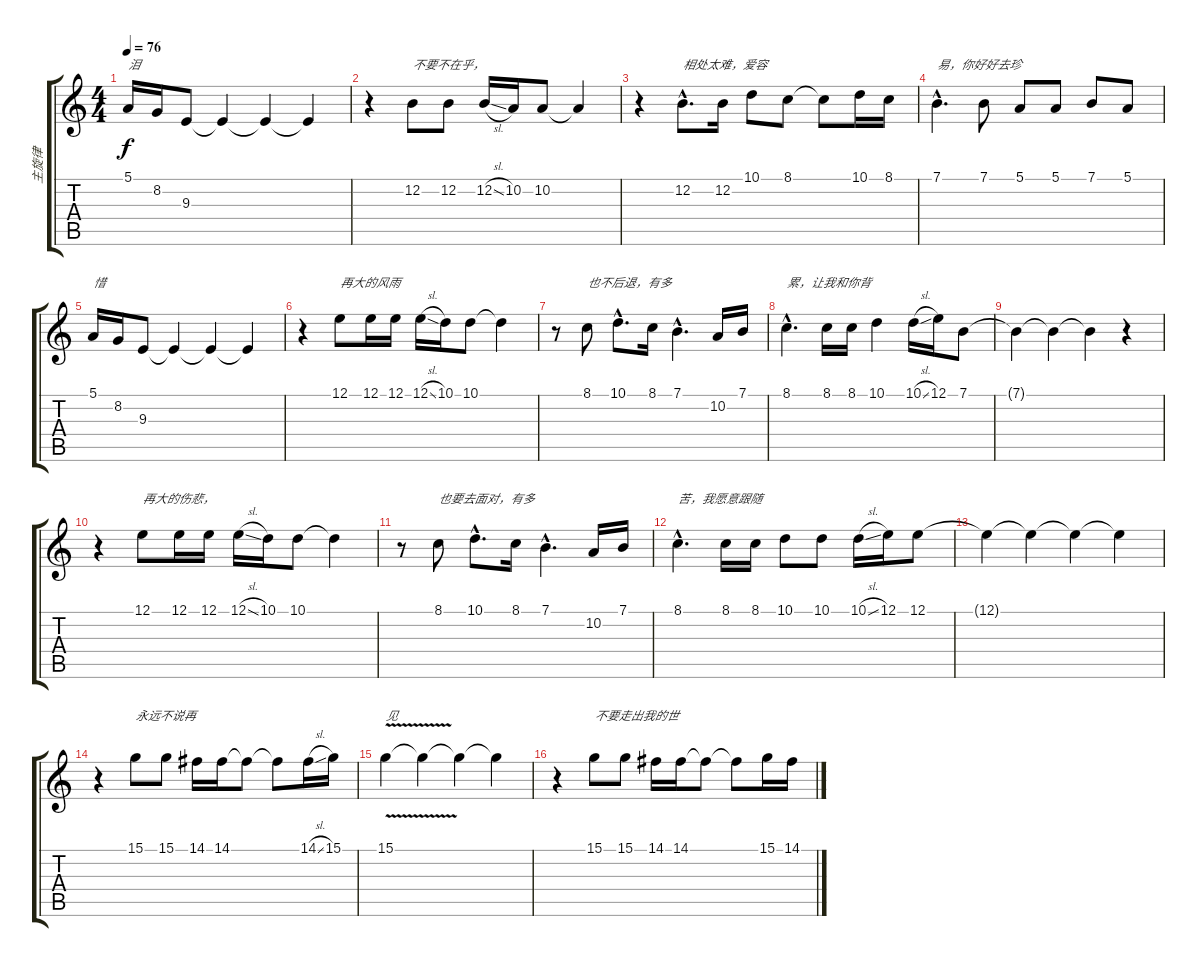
\track ("主旋律" "主旋律") {instrument lead1square}
\staff {score tabs}
\tuning (E4 B3 G3 D3 A2 E2) {hide}
\ts (4 4)
\tempo 76
\clef g2
\ks c
5.1.16{txt "泪" dy f} 8.2.16 9.3.8 9.3{t}.4 9.3{t}.4 9.3{t}.4 |
r.4 12.2.8{txt "不要不在乎，"} 12.2.8 12.2{sl}.16 10.2.16 10.2.8 10.2{t}.4 |
r.4 12.2{hac}.8{d txt "相处太难，爱容"} 12.2.16 10.1.8 8.1.8 8.1{t}.8 10.1.16 8.1.16 |
7.1{hac}.4{d txt "易，你好好去珍"} 7.1.8 5.1.8 5.1.8 7.1.8 5.1.8 |
5.1.16{txt "惜"} 8.2.16 9.3.8 9.3{t}.4 9.3{t}.4 9.3{t}.4 |
r.4 12.1.8{txt "再大的风雨"} 12.1.16 12.1.16 12.1{sl}.16 10.1.16 10.1.8 10.1{t}.4 |
r.8 8.1.8{txt "也不后退，有多"} 10.1{hac}.8{d} 8.1.16 7.1{hac}.4{d} 10.2.16 7.1.16 |
8.1{hac}.4{d txt "累，让我和你背"} 8.1.16 8.1.16 10.1.4 10.1{sl}.16 12.1.16 7.1.8 |
7.1{t}.4 7.1{t}.4 7.1{t}.4 r.4 |
r.4 12.1.8{txt "再大的伤悲，"} 12.1.16 12.1.16 12.1{sl}.16 10.1.16 10.1.8 10.1{t}.4 |
r.8 8.1.8{txt "也要去面对，有多"} 10.1{hac}.8{d} 8.1.16 7.1{hac}.4{d} 10.2.16 7.1.16 |
8.1{hac}.4{d txt "苦，我愿意跟随"} 8.1.16 8.1.16 10.1.8 10.1.8 10.1{sl}.16 12.1.16 12.1.8 |
12.1{t}.4 12.1{t}.4 12.1{t}.4 12.1{t}.4 |
r.4 15.1.8{txt "永远不说再"} 15.1.8 14.1.16 14.1.16 14.1{t}.8 14.1{t}.8 14.1{sl}.16 15.1.16 |
15.1{v}.4{txt "见"} 15.1{t}.4 15.1{t}.4 15.1{t}.4 |
r.4 15.1.8{txt "不要走出我的世"} 15.1.8 14.1.16 14.1.16 14.1{t}.8 14.1{t}.8 15.1.16 14.1.16
